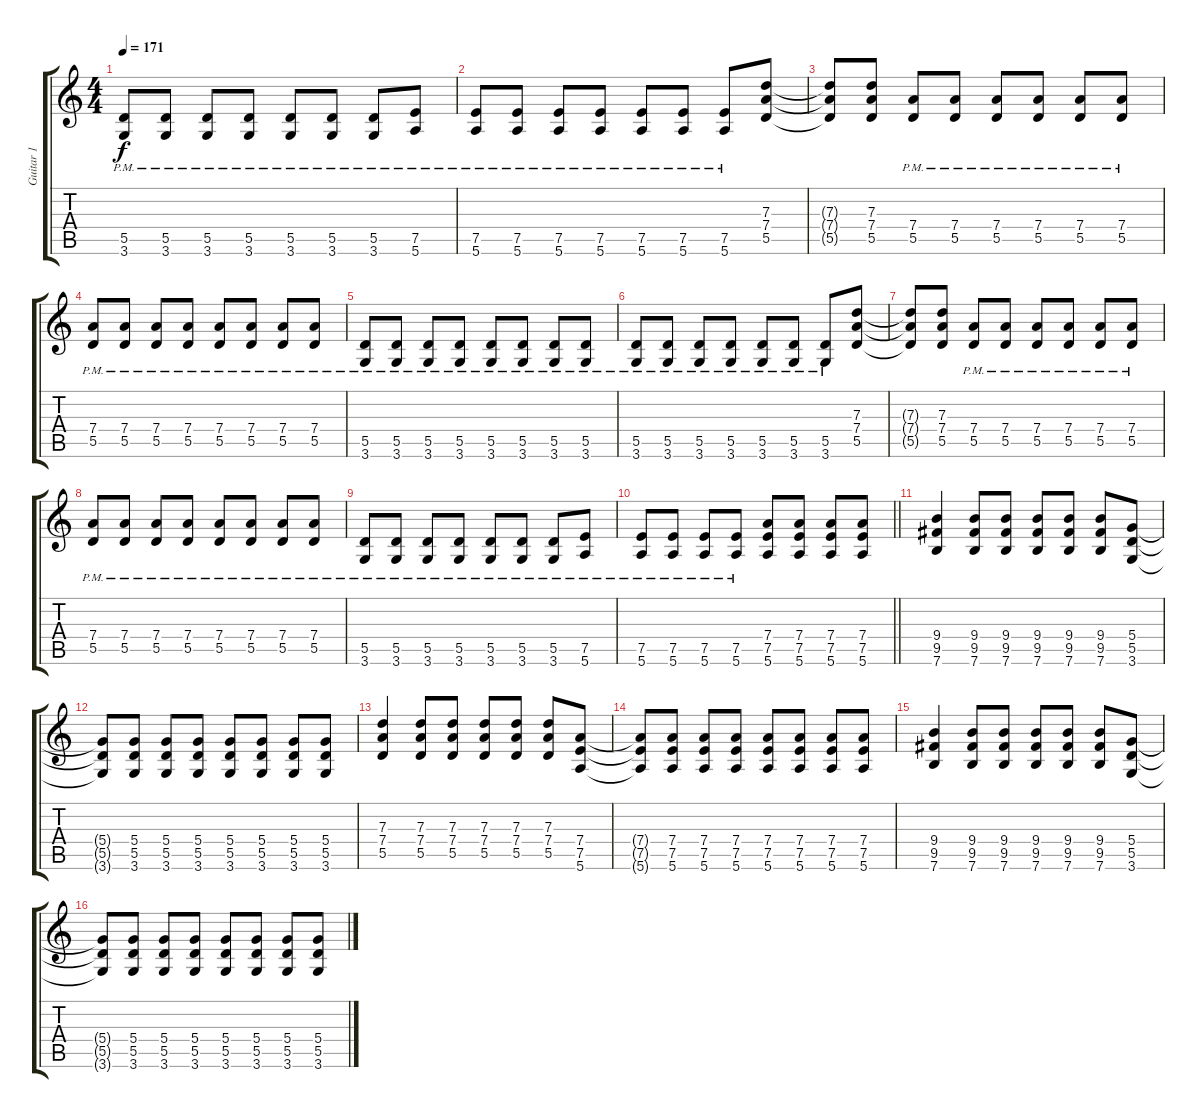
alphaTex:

\track ("Guitar 1" "Guitar 1") {instrument overdrivenguitar}
\staff {score tabs}
\tuning (E4 B3 G3 D3 A2 E2) {hide}
\ts (4 4)
\tempo 171
\clef g2
\ks c
(5.5{pm} 3.6{pm}).8{dy f} (5.5{pm} 3.6{pm}).8 (5.5{pm} 3.6{pm}).8 (5.5{pm} 3.6{pm}).8 (5.5{pm} 3.6{pm}).8 (5.5{pm} 3.6{pm}).8 (5.5{pm} 3.6{pm}).8 (7.5{pm} 5.6{pm}).8 |
(7.5{pm} 5.6{pm}).8 (7.5{pm} 5.6{pm}).8 (7.5{pm} 5.6{pm}).8 (7.5{pm} 5.6{pm}).8 (7.5{pm} 5.6{pm}).8 (7.5{pm} 5.6{pm}).8 (7.5{pm} 5.6{pm}).8 (7.3 7.4 5.5).8 |
(7.3{t} 7.4{t} 5.5{t}).8 (7.3 7.4 5.5).8 (7.4{pm} 5.5{pm}).8 (7.4{pm} 5.5{pm}).8 (7.4{pm} 5.5{pm}).8 (7.4{pm} 5.5{pm}).8 (7.4{pm} 5.5{pm}).8 (7.4{pm} 5.5{pm}).8 |
(7.4{pm} 5.5{pm}).8 (7.4{pm} 5.5{pm}).8 (7.4{pm} 5.5{pm}).8 (7.4{pm} 5.5{pm}).8 (7.4{pm} 5.5{pm}).8 (7.4{pm} 5.5{pm}).8 (7.4{pm} 5.5{pm}).8 (7.4{pm} 5.5{pm}).8 |
(5.5{pm} 3.6{pm}).8 (5.5{pm} 3.6{pm}).8 (5.5{pm} 3.6{pm}).8 (5.5{pm} 3.6{pm}).8 (5.5{pm} 3.6{pm}).8 (5.5{pm} 3.6{pm}).8 (5.5{pm} 3.6{pm}).8 (5.5{pm} 3.6{pm}).8 |
(5.5{pm} 3.6{pm}).8 (5.5{pm} 3.6{pm}).8 (5.5{pm} 3.6{pm}).8 (5.5{pm} 3.6{pm}).8 (5.5{pm} 3.6{pm}).8 (5.5{pm} 3.6{pm}).8 (5.5{pm} 3.6{pm}).8 (7.3 7.4 5.5).8 |
(7.3{t} 7.4{t} 5.5{t}).8 (7.3 7.4 5.5).8 (7.4{pm} 5.5{pm}).8 (7.4{pm} 5.5{pm}).8 (7.4{pm} 5.5{pm}).8 (7.4{pm} 5.5{pm}).8 (7.4{pm} 5.5{pm}).8 (7.4{pm} 5.5{pm}).8 |
(7.4{pm} 5.5{pm}).8 (7.4{pm} 5.5{pm}).8 (7.4{pm} 5.5{pm}).8 (7.4{pm} 5.5{pm}).8 (7.4{pm} 5.5{pm}).8 (7.4{pm} 5.5{pm}).8 (7.4{pm} 5.5{pm}).8 (7.4{pm} 5.5{pm}).8 |
(5.5{pm} 3.6{pm}).8 (5.5{pm} 3.6{pm}).8 (5.5{pm} 3.6{pm}).8 (5.5{pm} 3.6{pm}).8 (5.5{pm} 3.6{pm}).8 (5.5{pm} 3.6{pm}).8 (5.5{pm} 3.6{pm}).8 (7.5{pm} 5.6{pm}).8 |
\barLineRight lightlight
(7.5{pm} 5.6{pm}).8 (7.5{pm} 5.6{pm}).8 (7.5{pm} 5.6{pm}).8 (7.5{pm} 5.6{pm}).8 (7.4 7.5 5.6).8 (7.4 7.5 5.6).8 (7.4 7.5 5.6).8 (7.4 7.5 5.6).8 |
(9.4 9.5 7.6).4 (9.4 9.5 7.6).8 (9.4 9.5 7.6).8 (9.4 9.5 7.6).8 (9.4 9.5 7.6).8 (9.4 9.5 7.6).8 (5.4 5.5 3.6).8 |
(5.4{t} 5.5{t} 3.6{t}).8 (5.4 5.5 3.6).8 (5.4 5.5 3.6).8 (5.4 5.5 3.6).8 (5.4 5.5 3.6).8 (5.4 5.5 3.6).8 (5.4 5.5 3.6).8 (5.4 5.5 3.6).8 |
(7.3 7.4 5.5).4 (7.3 7.4 5.5).8 (7.3 7.4 5.5).8 (7.3 7.4 5.5).8 (7.3 7.4 5.5).8 (7.3 7.4 5.5).8 (7.4 7.5 5.6).8 |
(7.4{t} 7.5{t} 5.6{t}).8 (7.4 7.5 5.6).8 (7.4 7.5 5.6).8 (7.4 7.5 5.6).8 (7.4 7.5 5.6).8 (7.4 7.5 5.6).8 (7.4 7.5 5.6).8 (7.4 7.5 5.6).8 |
(9.4 9.5 7.6).4 (9.4 9.5 7.6).8 (9.4 9.5 7.6).8 (9.4 9.5 7.6).8 (9.4 9.5 7.6).8 (9.4 9.5 7.6).8 (5.4 5.5 3.6).8 |
(5.4{t} 5.5{t} 3.6{t}).8 (5.4 5.5 3.6).8 (5.4 5.5 3.6).8 (5.4 5.5 3.6).8 (5.4 5.5 3.6).8 (5.4 5.5 3.6).8 (5.4 5.5 3.6).8 (5.4 5.5 3.6).8
